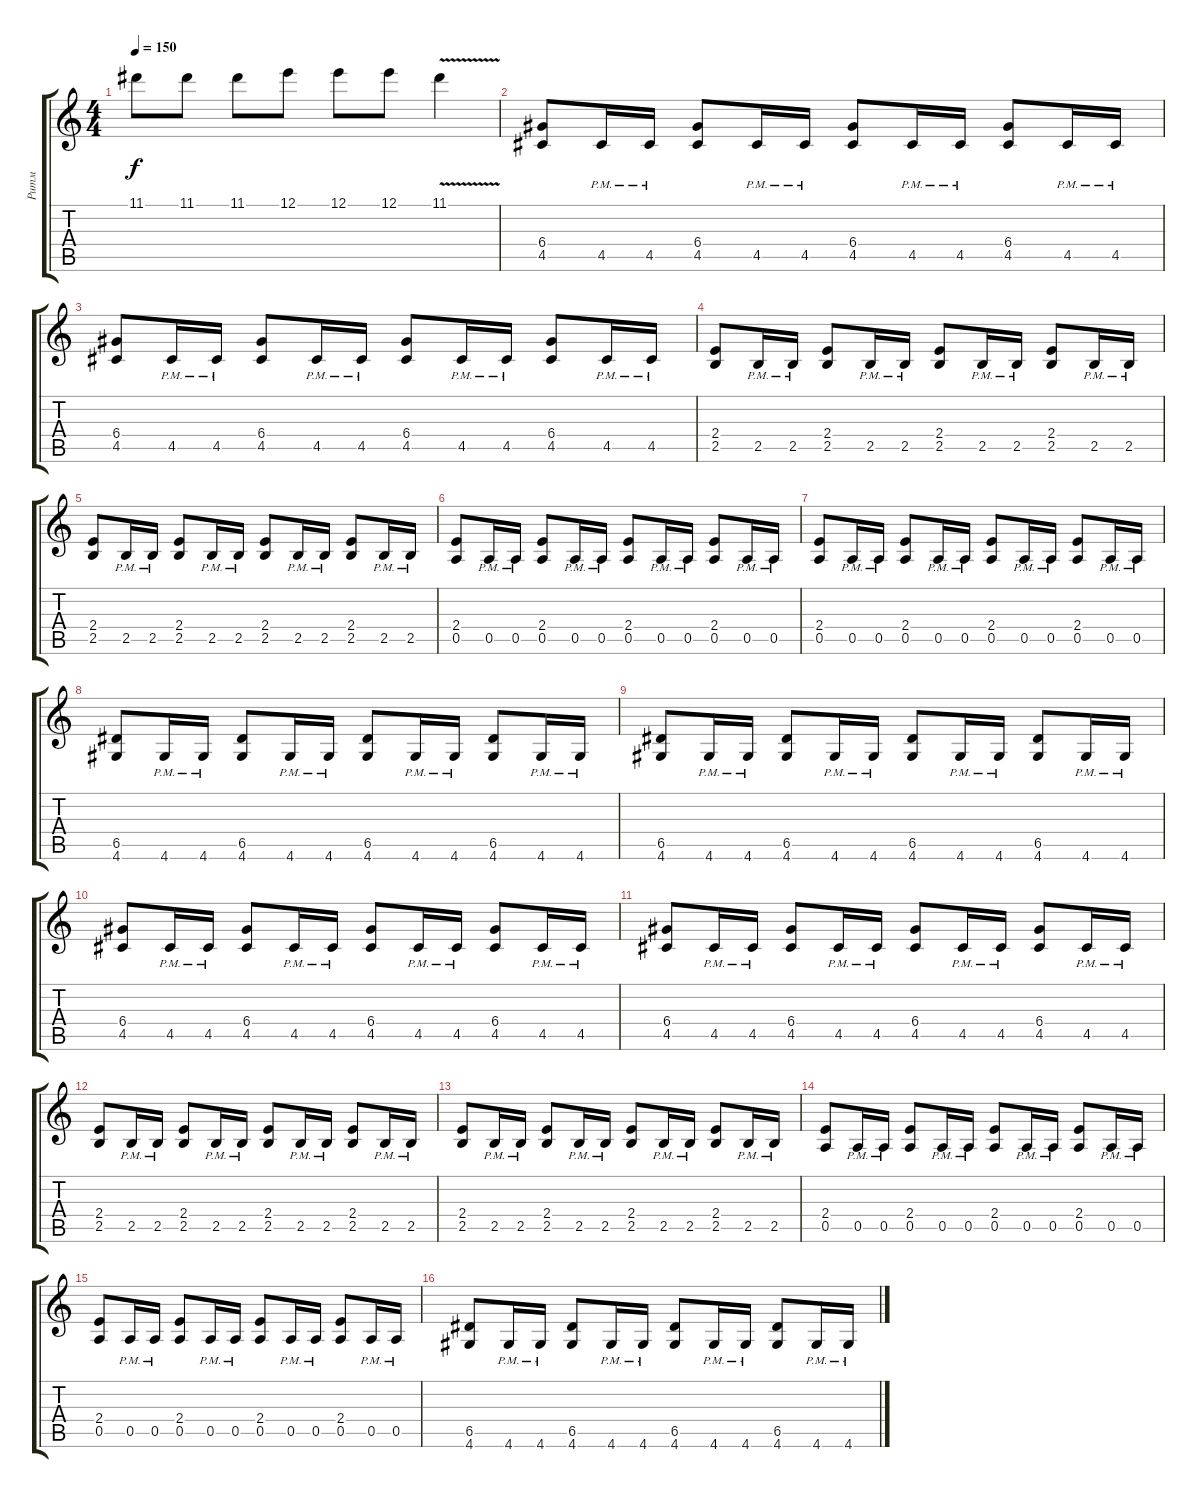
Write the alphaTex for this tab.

\track ("Ритм" "Ритм") {instrument distortionguitar}
\staff {score tabs}
\tuning (E4 B3 G3 D3 A2 E2) {hide}
\ts (4 4)
\tempo 150
\clef g2
\ks c
11.1.8{dy f} 11.1.8 11.1.8 12.1.8 12.1.8 12.1.8 11.1{v}.4 |
(6.4 4.5).8{volume 13} 4.5{pm}.16 4.5{pm}.16 (6.4 4.5).8 4.5{pm}.16 4.5{pm}.16 (6.4 4.5).8 4.5{pm}.16 4.5{pm}.16 (6.4 4.5).8 4.5{pm}.16 4.5{pm}.16 |
(6.4 4.5).8 4.5{pm}.16 4.5{pm}.16 (6.4 4.5).8 4.5{pm}.16 4.5{pm}.16 (6.4 4.5).8 4.5{pm}.16 4.5{pm}.16 (6.4 4.5).8 4.5{pm}.16 4.5{pm}.16 |
(2.4 2.5).8 2.5{pm}.16 2.5{pm}.16 (2.4 2.5).8 2.5{pm}.16 2.5{pm}.16 (2.4 2.5).8 2.5{pm}.16 2.5{pm}.16 (2.4 2.5).8 2.5{pm}.16 2.5{pm}.16 |
(2.4 2.5).8 2.5{pm}.16 2.5{pm}.16 (2.4 2.5).8 2.5{pm}.16 2.5{pm}.16 (2.4 2.5).8 2.5{pm}.16 2.5{pm}.16 (2.4 2.5).8 2.5{pm}.16 2.5{pm}.16 |
(2.4 0.5).8 0.5{pm}.16 0.5{pm}.16 (2.4 0.5).8 0.5{pm}.16 0.5{pm}.16 (2.4 0.5).8 0.5{pm}.16 0.5{pm}.16 (2.4 0.5).8 0.5{pm}.16 0.5{pm}.16 |
(2.4 0.5).8 0.5{pm}.16 0.5{pm}.16 (2.4 0.5).8 0.5{pm}.16 0.5{pm}.16 (2.4 0.5).8 0.5{pm}.16 0.5{pm}.16 (2.4 0.5).8 0.5{pm}.16 0.5{pm}.16 |
(6.5 4.6).8 4.6{pm}.16 4.6{pm}.16 (6.5 4.6).8 4.6{pm}.16 4.6{pm}.16 (6.5 4.6).8 4.6{pm}.16 4.6{pm}.16 (6.5 4.6).8 4.6{pm}.16 4.6{pm}.16 |
(6.5 4.6).8 4.6{pm}.16 4.6{pm}.16 (6.5 4.6).8 4.6{pm}.16 4.6{pm}.16 (6.5 4.6).8 4.6{pm}.16 4.6{pm}.16 (6.5 4.6).8 4.6{pm}.16 4.6{pm}.16 |
(6.4 4.5).8 4.5{pm}.16 4.5{pm}.16 (6.4 4.5).8 4.5{pm}.16 4.5{pm}.16 (6.4 4.5).8 4.5{pm}.16 4.5{pm}.16 (6.4 4.5).8 4.5{pm}.16 4.5{pm}.16 |
(6.4 4.5).8 4.5{pm}.16 4.5{pm}.16 (6.4 4.5).8 4.5{pm}.16 4.5{pm}.16 (6.4 4.5).8 4.5{pm}.16 4.5{pm}.16 (6.4 4.5).8 4.5{pm}.16 4.5{pm}.16 |
(2.4 2.5).8 2.5{pm}.16 2.5{pm}.16 (2.4 2.5).8 2.5{pm}.16 2.5{pm}.16 (2.4 2.5).8 2.5{pm}.16 2.5{pm}.16 (2.4 2.5).8 2.5{pm}.16 2.5{pm}.16 |
(2.4 2.5).8 2.5{pm}.16 2.5{pm}.16 (2.4 2.5).8 2.5{pm}.16 2.5{pm}.16 (2.4 2.5).8 2.5{pm}.16 2.5{pm}.16 (2.4 2.5).8 2.5{pm}.16 2.5{pm}.16 |
(2.4 0.5).8 0.5{pm}.16 0.5{pm}.16 (2.4 0.5).8 0.5{pm}.16 0.5{pm}.16 (2.4 0.5).8 0.5{pm}.16 0.5{pm}.16 (2.4 0.5).8 0.5{pm}.16 0.5{pm}.16 |
(2.4 0.5).8 0.5{pm}.16 0.5{pm}.16 (2.4 0.5).8 0.5{pm}.16 0.5{pm}.16 (2.4 0.5).8 0.5{pm}.16 0.5{pm}.16 (2.4 0.5).8 0.5{pm}.16 0.5{pm}.16 |
(6.5 4.6).8 4.6{pm}.16 4.6{pm}.16 (6.5 4.6).8 4.6{pm}.16 4.6{pm}.16 (6.5 4.6).8 4.6{pm}.16 4.6{pm}.16 (6.5 4.6).8 4.6{pm}.16 4.6{pm}.16
